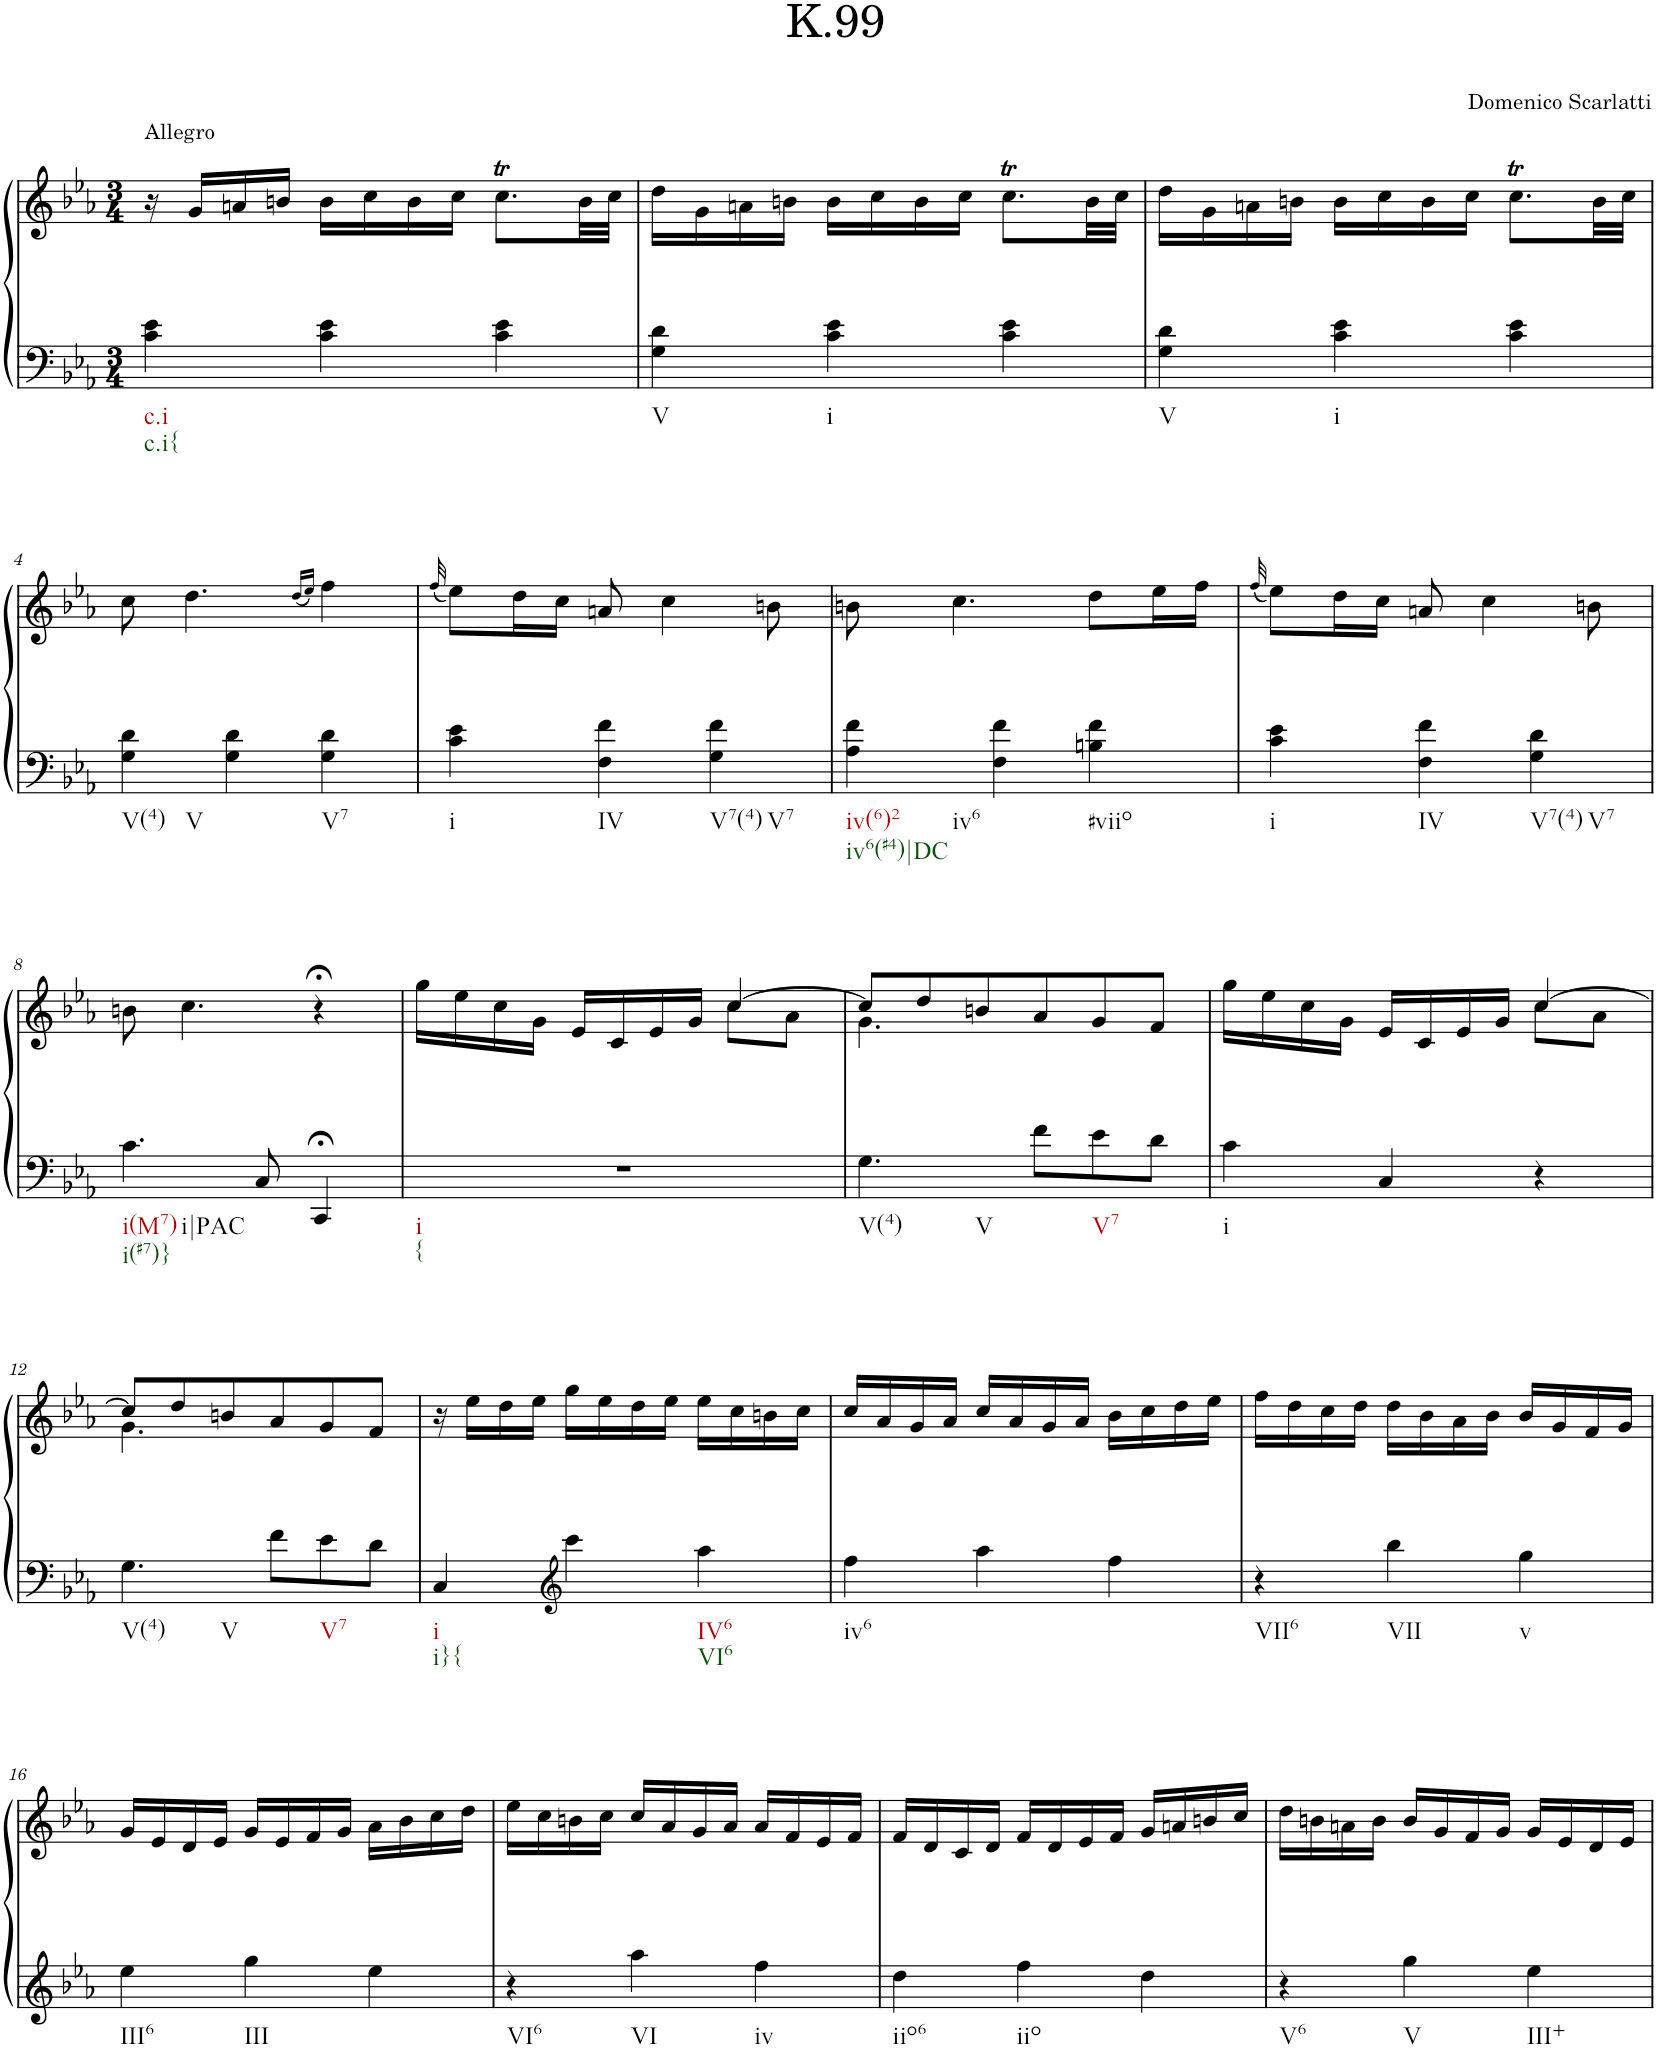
**kern	**kern
*part1	*part1
*staff2	*staff1
*I"Piano	*
*I'Pno.	*
*clefF4	*clefG2
*k[b-e-a-]	*k[b-e-a-]
*M3/4	*M3/4
=1	=1
!	!LO:TX:a:t=Allegro
!LO:TX:b:t=c.i	!
!LO:TX:b:t=c.i{	!
4c\ 4e-\	16r
.	16g/LL
.	16an/
.	16bn/JJ
4c\ 4e-\	16b\LL
.	16cc\
.	16b\
.	16cc\JJ
4c\ 4e-\	8.ccT\L
.	32b\LL
.	32cc\JJJ
=2	=2
!LO:TX:b:t=V	!
4G\ 4d\	16dd\LL
.	16g\
.	16an\
.	16bn\JJ
!LO:TX:b:t=i	!
4c\ 4e-\	16b\LL
.	16cc\
.	16b\
.	16cc\JJ
4c\ 4e-\	8.ccT\L
.	32b\LL
.	32cc\JJJ
=3	=3
!LO:TX:b:t=V	!
4G\ 4d\	16dd\LL
.	16g\
.	16an\
.	16bn\JJ
!LO:TX:b:t=i	!
4c\ 4e-\	16b\LL
.	16cc\
.	16b\
.	16cc\JJ
4c\ 4e-\	8.ccT\L
.	32b\LL
.	32cc\JJJ
!!LO:LB:g=z
=4	=4
!LO:TX:b:t=V(4)	!
!LO:TX:b:t=V	!
4G\ 4d\	8cc\
.	4.dd\
4G\ 4d\	.
.	(16qdd/LL
.	16qee-/JJ)
!LO:TX:b:t=V7	!
4G\ 4d\	4ff\
=5	=5
.	(32qff/
!LO:TX:b:t=i	!
4c\ 4e-\	8ee-\L)
.	16dd\L
.	16cc\JJ
!LO:TX:b:t=IV	!
4F\ 4f\	8an/
.	4cc\
!LO:TX:b:t=V7(4)	!
!LO:TX:b:t=V7	!
4G\ 4f\	.
.	8bn\
=6	=6
!LO:TX:b:t=iv(6)2	!
!LO:TX:b:t=iv6(#4)|DC	!
!LO:TX:b:t=iv6	!
4A-\ 4f\	8bn\
.	4.cc\
4F\ 4f\	.
!LO:TX:b:t=#viio	!
4Bn\ 4f\	8dd\L
.	16ee-\L
.	16ff\JJ
=7	=7
.	(32qff/
!LO:TX:b:t=i	!
4c\ 4e-\	8ee-\L)
.	16dd\L
.	16cc\JJ
!LO:TX:b:t=IV	!
4F\ 4f\	8an/
.	4cc\
!LO:TX:b:t=V7(4)	!
!LO:TX:b:t=V7	!
4G\ 4d\	.
.	8bn\
!!LO:LB:g=z
=8	=8
!LO:TX:b:t=i(M7)	!
!LO:TX:b:t=i(#7)}	!
!LO:TX:b:t=i|PAC	!
4.c\	8bn\
.	4.cc\
8C/	.
4CC;</	4r;<
=9	=9
*	*^
!LO:TX:b:t=i	!	!
!LO:TX:b:t={	!	!
2.r	16gg\LL	2ryy
.	16ee-\	.
.	16cc\	.
.	16g\JJ	.
.	16e-/LL	.
.	16c/	.
.	16e-/	.
.	16g/JJ	.
.	[4cc/	8cc\L
.	.	8a-\J
=10	=10	=10
!LO:TX:b:t=V(4)	!	!
!LO:TX:b:t=V	!	!
4.G\	8cc/L]	4.g\
.	8dd/	.
.	8bn/	.
8f\L	8a-/	4.ryy
!LO:TX:b:t=V7	!	!
8e-\	8g/	.
8d\J	8f/J	.
=11	=11	=11
!LO:TX:b:t=i	!	!
4c\	16gg\LL	2ryy
.	16ee-\	.
.	16cc\	.
.	16g\JJ	.
4C/	16e-/LL	.
.	16c/	.
.	16e-/	.
.	16g/JJ	.
4r	[4cc/	8cc\L
.	.	8a-\J
!!LO:LB:g=z	!!
=12	=12	=12
!LO:TX:b:t=V(4)	!	!
!LO:TX:b:t=V	!	!
4.G\	8cc/L]	4.g\
.	8dd/	.
.	8bn/	.
8f\L	8a-/	4.ryy
!LO:TX:b:t=V7	!	!
8e-\	8g/	.
8d\J	8f/J	.
*	*v	*v
=13	=13
!LO:TX:b:t=i	!
!LO:TX:b:t=i}{	!
4C/	16r
.	16ee-\LL
.	16dd\
.	16ee-\JJ
*clefG2	*
4ccc\	16gg\LL
.	16ee-\
.	16dd\
.	16ee-\JJ
!LO:TX:b:t=IV6	!
!LO:TX:b:t=VI6	!
4aa-\	16ee-\LL
.	16cc\
.	16bn\
.	16cc\JJ
=14	=14
!LO:TX:b:t=iv6	!
4ff\	16cc/LL
.	16a-/
.	16g/
.	16a-/JJ
4aa-\	16cc/LL
.	16a-/
.	16g/
.	16a-/JJ
4ff\	16b-\LL
.	16cc\
.	16dd\
.	16ee-\JJ
=15	=15
!LO:TX:b:t=VII6	!
4r	16ff\LL
.	16dd\
.	16cc\
.	16dd\JJ
!LO:TX:b:t=VII	!
4bb-\	16dd\LL
.	16b-\
.	16a-\
.	16b-\JJ
!LO:TX:b:t=v	!
4gg\	16b-/LL
.	16g/
.	16f/
.	16g/JJ
!!LO:LB:g=z
=16	=16
!LO:TX:b:t=III6	!
4ee-\	16g/LL
.	16e-/
.	16d/
.	16e-/JJ
!LO:TX:b:t=III	!
4gg\	16g/LL
.	16e-/
.	16f/
.	16g/JJ
4ee-\	16a-\LL
.	16b-\
.	16cc\
.	16dd\JJ
=17	=17
!LO:TX:b:t=VI6	!
4r	16ee-\LL
.	16cc\
.	16bn\
.	16cc\JJ
!LO:TX:b:t=VI	!
4aa-\	16cc/LL
.	16a-/
.	16g/
.	16a-/JJ
!LO:TX:b:t=iv	!
4ff\	16a-/LL
.	16f/
.	16e-/
.	16f/JJ
=18	=18
!LO:TX:b:t=iio6	!
4dd\	16f/LL
.	16d/
.	16c/
.	16d/JJ
!LO:TX:b:t=iio	!
4ff\	16f/LL
.	16d/
.	16e-/
.	16f/JJ
4dd\	16g/LL
.	16an/
.	16bn/
.	16cc/JJ
=19	=19
!LO:TX:b:t=V6	!
4r	16dd\LL
.	16bn\
.	16an\
.	16b\JJ
!LO:TX:b:t=V	!
4gg\	16b/LL
.	16g/
.	16f/
.	16g/JJ
!LO:TX:b:t=III+	!
4ee-\	16g/LL
.	16e-/
.	16d/
.	16e-/JJ
=	=
*-	*-
